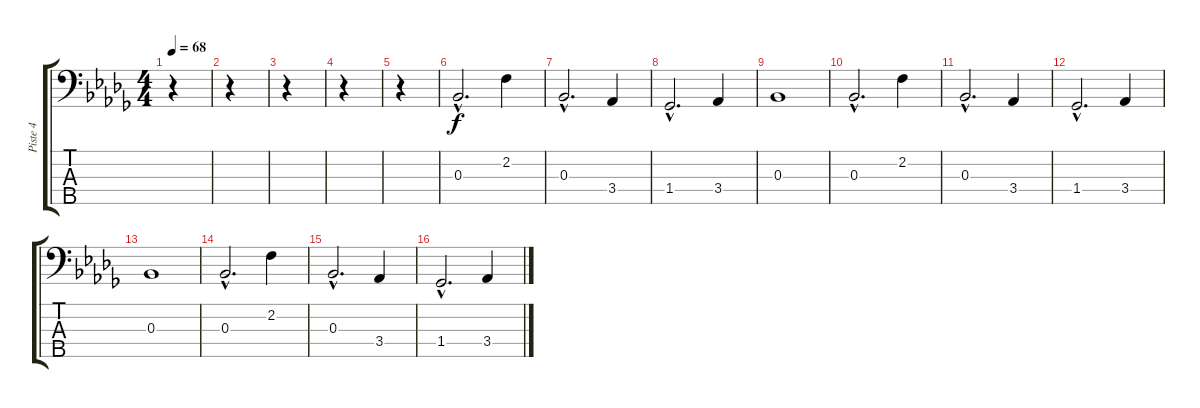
\track ("Piste 4" "Piste 4") {instrument distortionguitar}
\staff {score tabs}
\tuning (Ab2 Eb2 Bb1 F1 C1) {hide}
\ts (4 4)
\tempo 68
\clef f4
\ks bbminor
r.4{dy f instrument distortionguitar} |
r.4 |
r.4 |
r.4 |
r.4 |
0.3{hac}.2{d} 2.2.4 |
0.3{hac}.2{d} 3.4.4 |
1.4{hac}.2{d} 3.4.4 |
0.3.1 |
0.3{hac}.2{d} 2.2.4 |
0.3{hac}.2{d} 3.4.4 |
1.4{hac}.2{d} 3.4.4 |
0.3.1 |
0.3{hac}.2{d} 2.2.4 |
0.3{hac}.2{d} 3.4.4 |
1.4{hac}.2{d} 3.4.4
